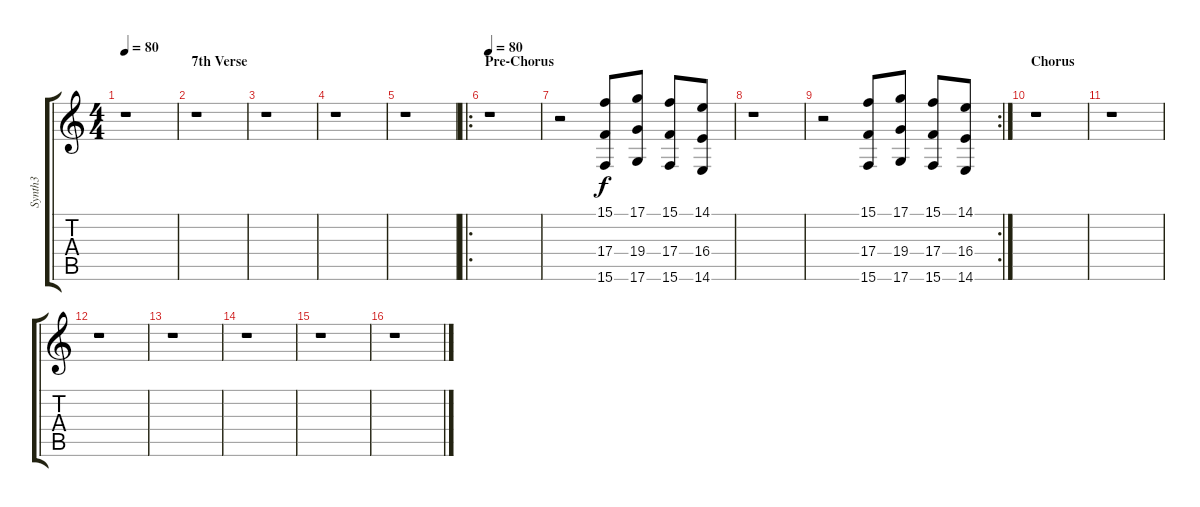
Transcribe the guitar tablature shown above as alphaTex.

\track ("Synth3" "Synth3") {instrument stringensemble1}
\staff {score tabs}
\tuning (D4 A3 F3 C3 G2 D2) {hide}
\ts (4 4)
\tempo 80
\clef g2
\ks c
r.1{dy f} |
\section ("" "7th Verse")
r.1 |
r.1 |
r.1 |
r.1 |
\ro
\section ("" "Pre-Chorus")
\tempo 80
r.1 |
r.2 (15.1 17.4 15.6).8 (17.1 19.4 17.6).8 (15.1 17.4 15.6).8 (14.1 16.4 14.6).8 |
r.1 |
\rc 2
r.2 (15.1 17.4 15.6).8 (17.1 19.4 17.6).8 (15.1 17.4 15.6).8 (14.1 16.4 14.6).8 |
\section ("" "Chorus")
r.1 |
r.1 |
r.1 |
r.1 |
r.1 |
r.1 |
r.1
